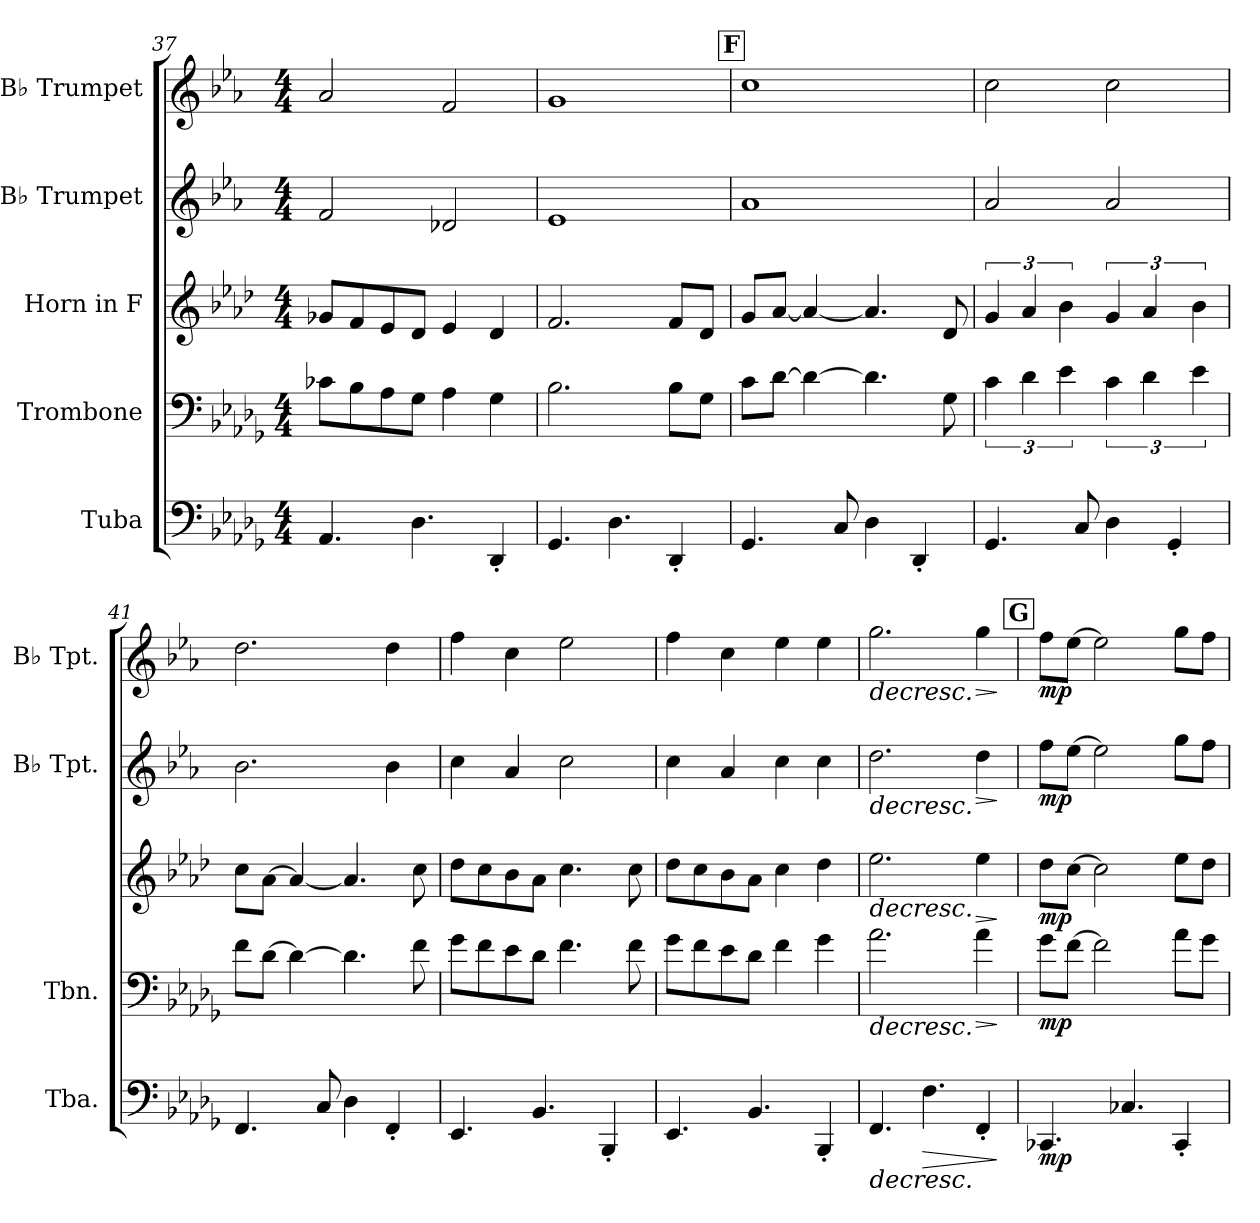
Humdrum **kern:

**kern	**dynam	**kern	**dynam	**kern	**dynam	**kern	**dynam	**kern	**dynam
*part5	*part5	*part4	*part4	*part3	*part3	*part2	*part2	*part1	*part1
*staff5	*staff5	*staff4	*staff4	*staff3	*staff3	*staff2	*staff2	*staff1	*staff1
*I"Tuba	*	*I"Trombone	*	*I"Horn in F	*	*I"B♭ Trumpet	*	*I"B♭ Trumpet	*
*I'Tba.	*	*I'Tbn.	*	*	*	*I'B♭ Tpt.	*	*I'B♭ Tpt.	*
*clefF4	*	*clefF4	*	*clefG2	*	*clefG2	*	*clefG2	*
*	*	*	*	*ITrd4c7	*	*ITrd1c2	*	*ITrd1c2	*
*k[b-e-a-d-g-]	*	*k[b-e-a-d-g-]	*	*k[b-e-a-d-g-]	*	*k[b-e-a-d-g-]	*	*k[b-e-a-d-g-]	*
*D-:	*	*D-:	*	*D-:	*	*D-:	*	*D-:	*
*M4/4	*	*M4/4	*	*M4/4	*	*M4/4	*	*M4/4	*
=37	=37	=37	=37	=37	=37	=37	=37	=37	=37
4.AA-/	.	8c-X\L	.	8c-X/L	.	2e-/	.	2g-/	.
.	.	8B-\	.	8B-/	.	.	.	.	.
.	.	8A-\	.	8A-/	.	.	.	.	.
4.D-\	.	8G-\J	.	8G-/J	.	.	.	.	.
.	.	4A-\	.	4A-/	.	2c-X/	.	2e-/	.
4DD-'/	.	4G-\	.	4G-/	.	.	.	.	.
=38	=38	=38	=38	=38	=38	=38	=38	=38	=38
4.GG-/	.	2.B-\	.	2.B-/	.	1d-	.	1f	.
4.D-\	.	.	.	.	.	.	.	.	.
4DD-'/	.	8B-\L	.	8B-/L	.	.	.	.	.
.	.	8G-\J	.	8G-/J	.	.	.	.	.
!!LO:REH:place=s1:a:B:fs=14:t=F
=39	=39	=39	=39	=39	=39	=39	=39	=39	=39
4.GG-/	.	8c\L	.	8c/L	.	1g-	.	1b-	.
.	.	[8d-\J	.	[8d-/J	.	.	.	.	.
.	.	4d-\_	.	4d-/_	.	.	.	.	.
8C/	.	.	.	.	.	.	.	.	.
4D-\	.	4.d-\]	.	4.d-/]	.	.	.	.	.
4DD-'/	.	.	.	.	.	.	.	.	.
.	.	8G-\	.	8G-/	.	.	.	.	.
!!LO:PB:g=z
=40	=40	=40	=40	=40	=40	=40	=40	=40	=40
4.GG-/	.	6c\	.	6c/	.	2g-/	.	2b-\	.
.	.	6d-\	.	6d-/	.	.	.	.	.
.	.	6e-\	.	6e-\	.	.	.	.	.
8C/	.	.	.	.	.	.	.	.	.
4D-\	.	6c\	.	6c/	.	2g-/	.	2b-\	.
.	.	6d-\	.	6d-/	.	.	.	.	.
4GG-'/	.	.	.	.	.	.	.	.	.
.	.	6e-\	.	6e-\	.	.	.	.	.
=41	=41	=41	=41	=41	=41	=41	=41	=41	=41
4.FF/	.	8f\L	.	8f\L	.	2.a-\	.	2.cc\	.
.	.	[8d-\J	.	[8d-\J	.	.	.	.	.
.	.	4d-\_	.	4d-/_	.	.	.	.	.
8C/	.	.	.	.	.	.	.	.	.
4D-\	.	4.d-\]	.	4.d-/]	.	.	.	.	.
4FF'/	.	.	.	.	.	4a-\	.	4cc\	.
.	.	8f\	.	8f\	.	.	.	.	.
=42	=42	=42	=42	=42	=42	=42	=42	=42	=42
4.EE-/	.	8g-\L	.	8g-\L	.	4b-\	.	4ee-\	.
.	.	8f\	.	8f\	.	.	.	.	.
.	.	8e-\	.	8e-\	.	4g-/	.	4b-\	.
4.BB-/	.	8d-\J	.	8d-\J	.	.	.	.	.
.	.	4.f\	.	4.f\	.	2b-\	.	2dd-\	.
4BBB-'/	.	.	.	.	.	.	.	.	.
.	.	8f\	.	8f\	.	.	.	.	.
=43	=43	=43	=43	=43	=43	=43	=43	=43	=43
4.EE-/	.	8g-\L	.	8g-\L	.	4b-\	.	4ee-\	.
.	.	8f\	.	8f\	.	.	.	.	.
.	.	8e-\	.	8e-\	.	4g-/	.	4b-\	.
4.BB-/	.	8d-\J	.	8d-\J	.	.	.	.	.
.	.	4f\	.	4f\	.	4b-\	.	4dd-\	.
4BBB-'/	.	4g-\	.	4g-\	.	4b-\	.	4dd-\	.
=44	=44	=44	=44	=44	=44	=44	=44	=44	=44
!	!LO:HP:b	!	!LO:HP:b	!	!LO:HP:b	!	!LO:HP:b	!	!LO:HP:b
4.FF/	>	2.a-\	>	2.a-\	>	2.cc\	>	2.ff\	>
!	!LO:HP:b	!	!	!	!	!	!	!	!
4.F\	>	.	.	.	.	.	.	.	.
!	!	!	!LO:HP:b	!	!LO:HP:b	!	!LO:HP:b	!	!LO:HP:b
4FF'/	.	4a-\	>	4a-\	>	4cc\	>	4ff\	>
.	] ]	.	] ]	.	] ]	.	] ]	.	] ]
!!LO:LB:g=z
!!LO:REH:place=s1:a:B:fs=14:t=G
=45	=45	=45	=45	=45	=45	=45	=45	=45	=45
!	!LO:DY:b	!	!LO:DY:b	!	!LO:DY:b	!	!LO:DY:b	!	!LO:DY:b
4.CC-X/	mp	8g-\L	mp	8g-\L	mp	8ee-\L	mp	8ee-\L	mp
.	.	[8f\J	.	[8f\J	.	[8dd-\J	.	[8dd-\J	.
.	.	2f\]	.	2f\]	.	2dd-\]	.	2dd-\]	.
4.C-X/	.	.	.	.	.	.	.	.	.
4CC-'/	.	8a-\L	.	8a-\L	.	8ff\L	.	8ff\L	.
.	.	8g-\J	.	8g-\J	.	8ee-\J	.	8ee-\J	.
=	=	=	=	=	=	=	=	=	=
*-	*-	*-	*-	*-	*-	*-	*-	*-	*-
